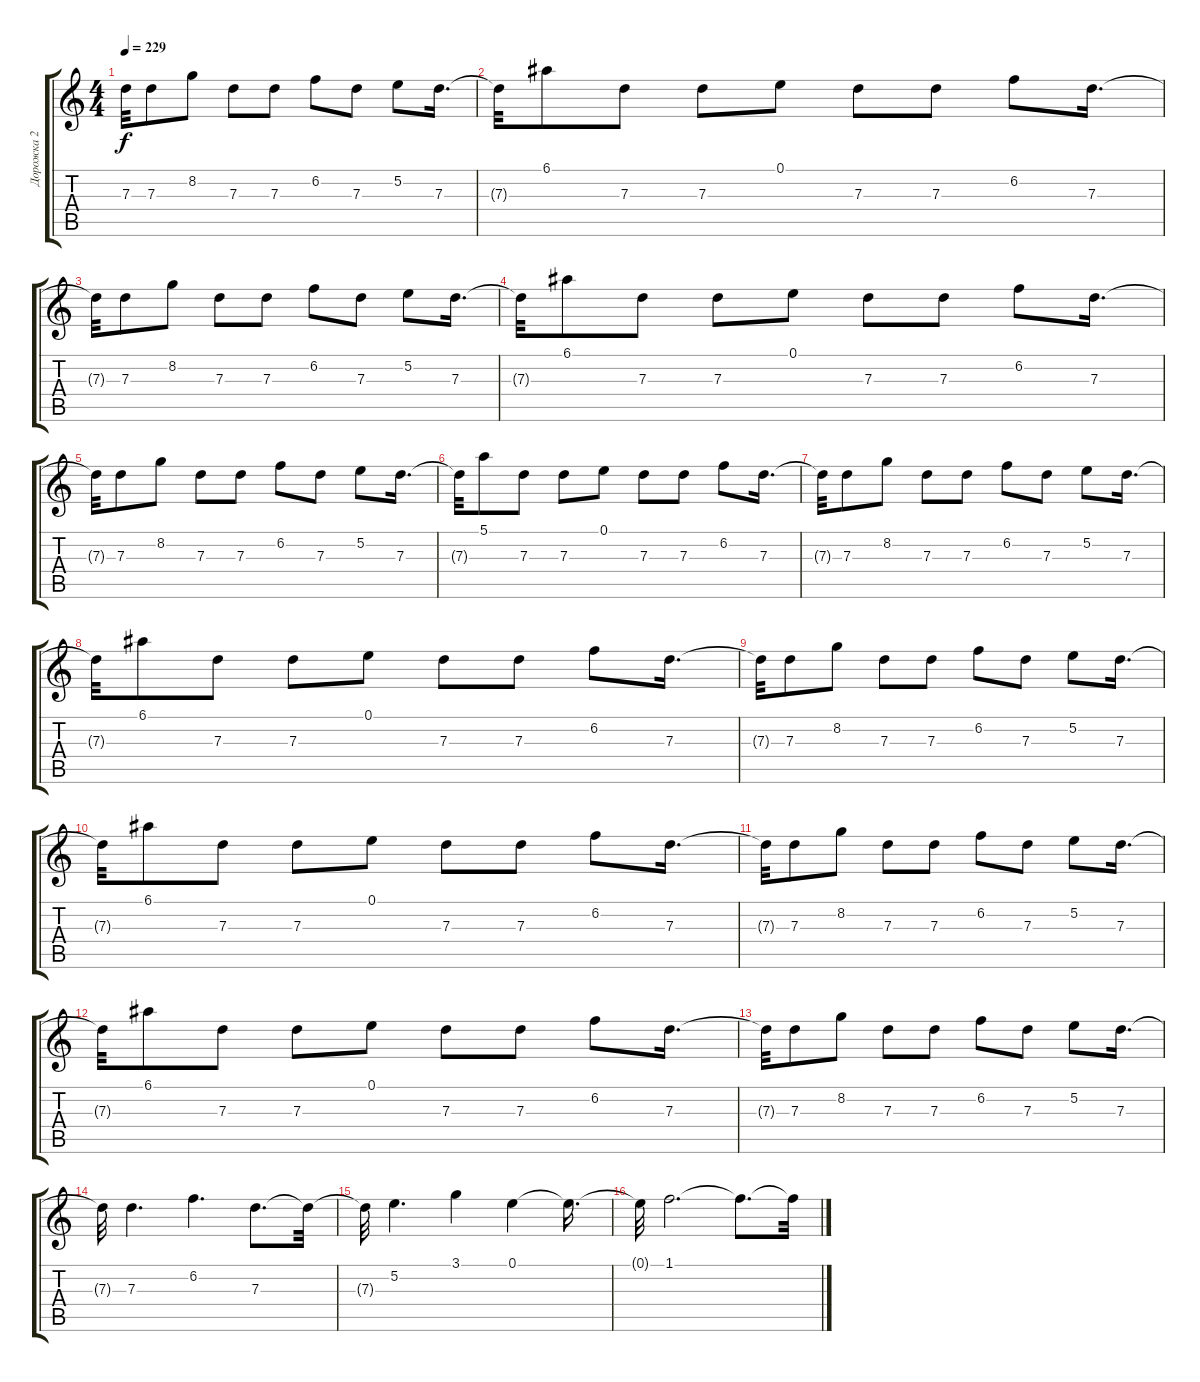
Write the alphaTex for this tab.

\track ("Дорожка 2" "Дорожка 2") {instrument overdrivenguitar}
\staff {score tabs}
\tuning (E4 B3 G3 D3 A2 E2) {hide}
\ts (4 4)
\tempo 229
\clef g2
\ks c
7.3{t}.32{dy f} 7.3.8 8.2.8 7.3.8 7.3.8 6.2.8 7.3.8 5.2.8 7.3.16{d} |
7.3{t}.32 6.1.8 7.3.8 7.3.8 0.1.8 7.3.8 7.3.8 6.2.8 7.3.16{d} |
7.3{t}.32 7.3.8 8.2.8 7.3.8 7.3.8 6.2.8 7.3.8 5.2.8 7.3.16{d} |
7.3{t}.32 6.1.8 7.3.8 7.3.8 0.1.8 7.3.8 7.3.8 6.2.8 7.3.16{d} |
7.3{t}.32 7.3.8 8.2.8 7.3.8 7.3.8 6.2.8 7.3.8 5.2.8 7.3.16{d} |
7.3{t}.32 5.1.8 7.3.8 7.3.8 0.1.8 7.3.8 7.3.8 6.2.8 7.3.16{d} |
7.3{t}.32 7.3.8 8.2.8 7.3.8 7.3.8 6.2.8 7.3.8 5.2.8 7.3.16{d} |
7.3{t}.32 6.1.8 7.3.8 7.3.8 0.1.8 7.3.8 7.3.8 6.2.8 7.3.16{d} |
7.3{t}.32 7.3.8 8.2.8 7.3.8 7.3.8 6.2.8 7.3.8 5.2.8 7.3.16{d} |
7.3{t}.32 6.1.8 7.3.8 7.3.8 0.1.8 7.3.8 7.3.8 6.2.8 7.3.16{d} |
7.3{t}.32 7.3.8 8.2.8 7.3.8 7.3.8 6.2.8 7.3.8 5.2.8 7.3.16{d} |
7.3{t}.32 6.1.8 7.3.8 7.3.8 0.1.8 7.3.8 7.3.8 6.2.8 7.3.16{d} |
7.3{t}.32 7.3.8 8.2.8 7.3.8 7.3.8 6.2.8 7.3.8 5.2.8 7.3.16{d} |
7.3{t}.32 7.3.4{d} 6.2.4{d} 7.3.8{d} 7.3{t}.32 |
7.3{t}.32 5.2.4{d} 3.1.4 0.1.4 0.1{t}.16{d} |
0.1{t}.32 1.1.2{d} 1.1{t}.8{d} 1.1{t}.32
